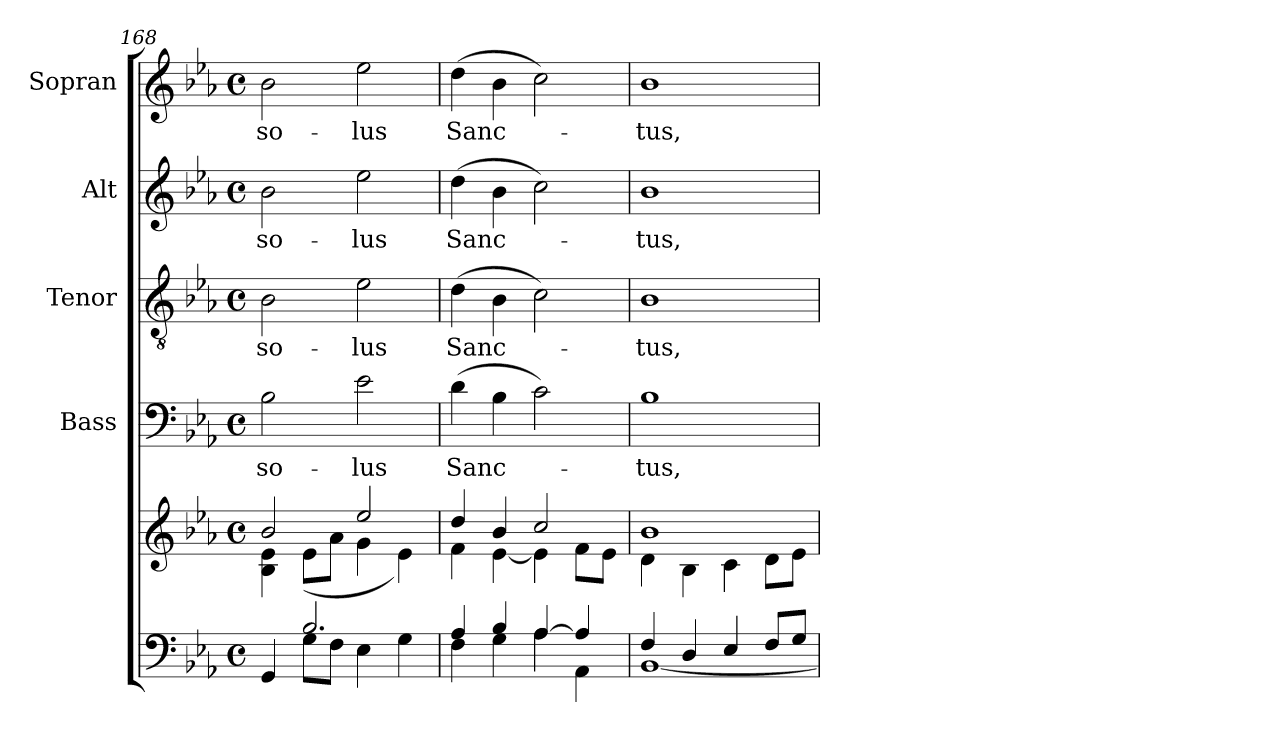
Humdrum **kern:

**kern	**kern	**kern	**text	**kern	**text	**kern	**text	**kern	**text
*part5	*part5	*part4	*part4	*part3	*part3	*part2	*part2	*part1	*part1
*staff6	*staff5	*staff4	*staff4	*staff3	*staff3	*staff2	*staff2	*staff1	*staff1
*	*	*I"Bass	*	*I"Tenor	*	*I"Alt	*	*I"Sopran	*
*	*	*I'B.	*	*I'T.	*	*I'A.	*	*I'S.	*
*clefF4	*clefG2	*clefF4	*	*clefGv2	*	*clefG2	*	*clefG2	*
*k[b-e-a-]	*k[b-e-a-]	*k[b-e-a-]	*	*k[b-e-a-]	*	*k[b-e-a-]	*	*k[b-e-a-]	*
*E-:	*E-:	*E-:	*	*E-:	*	*E-:	*	*E-:	*
*M4/4	*M4/4	*M4/4	*	*M4/4	*	*M4/4	*	*M4/4	*
*met(c)	*met(c)	*met(c)	*	*met(c)	*	*met(c)	*	*met(c)	*
=168	=168	=168	=168	=168	=168	=168	=168	=168	=168
*^	*^	*	*	*	*	*	*	*	*
!	!	!	!	!	!LO:LY:b	!	!LO:LY:b	!	!LO:LY:b	!	!LO:LY:b
4GG/	4ryy	2b-/	4B-\ 4e-\	2B-\	so-	2B-\	so-	2b-\	so-	2b-\	so-
2.B-/	8G\L	.	(<8e-\L	.	.	.	.	.	.	.	.
.	8F\J	.	8a-\J	.	.	.	.	.	.	.	.
!	!	!	!	!	!LO:LY:b	!	!LO:LY:b	!	!LO:LY:b	!	!LO:LY:b
.	4E-\	2ee-/	4g\	2e-\	-lus	2e-\	-lus	2ee-\	-lus	2ee-\	-lus
.	4G\	.	4e-\)	.	.	.	.	.	.	.	.
!!LO:PB:g=z
=169	=169	=169	=169	=169	=169	=169	=169	=169	=169	=169	=169
!	!	!	!	!	!LO:LY:b	!	!LO:LY:b	!	!LO:LY:b	!	!LO:LY:b
4A-/	4F\	4dd/	4f\	(>4d\	Sanc-	(>4d\	Sanc-	(>4dd\	Sanc-	(>4dd\	Sanc-
4B-/	4G\	4b-/	[<4e-\	4B-\	.	4B-\	.	4b-\	.	4b-\	.
[>4A-/	4A-\	2cc/	4e-\]	2c\)	.	2c\)	.	2cc\)	.	2cc\)	.
4A-/]	4AA-\	.	8f\L	.	.	.	.	.	.	.	.
.	.	.	8e-\J	.	.	.	.	.	.	.	.
=170	=170	=170	=170	=170	=170	=170	=170	=170	=170	=170	=170
!	!	!	!	!	!LO:LY:b	!	!LO:LY:b	!	!LO:LY:b	!	!LO:LY:b
4F/	[<1BB-	1b-	4d\	1B-	-tus,	1B-	-tus,	1b-	-tus,	1b-	-tus,
4D/	.	.	4B-\	.	.	.	.	.	.	.	.
4E-/	.	.	4c\	.	.	.	.	.	.	.	.
8F/L	.	.	8d\L	.	.	.	.	.	.	.	.
8G/J	.	.	8e-\J	.	.	.	.	.	.	.	.
*v	*v	*	*	*	*	*	*	*	*	*	*
*	*v	*v	*	*	*	*	*	*	*	*
=	=	=	=	=	=	=	=	=	=
*-	*-	*-	*-	*-	*-	*-	*-	*-	*-
